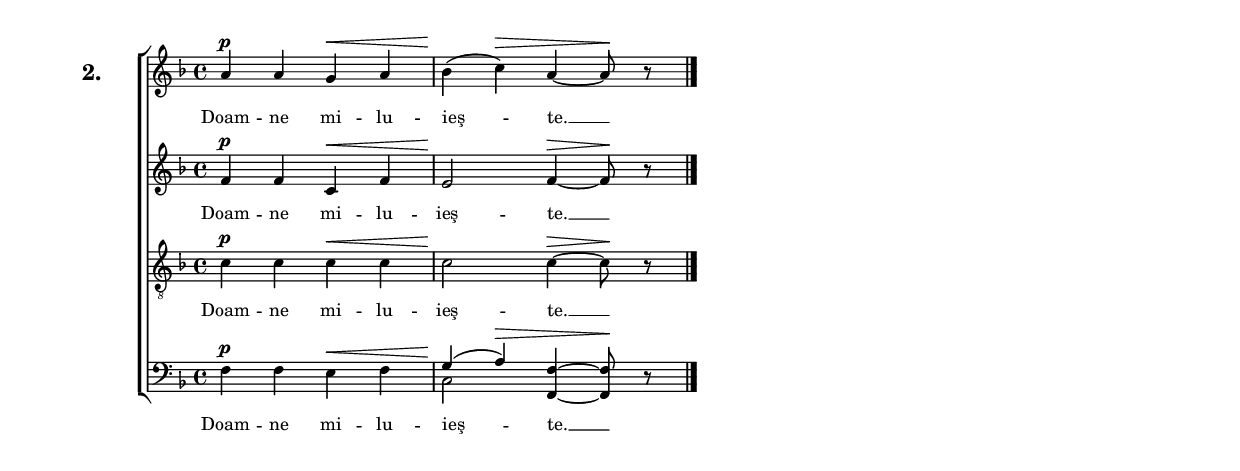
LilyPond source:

\version "2.19.80"
\include "defines.ly"
#(define myNoteSpacing 5.0)
#(define raggedRight #t)
midiTempo = 
  \midi {
    \tempo 4 = 124
    }


\include "preamble.ly"

global = {
  \globalPreamble
  \key f \major
  \override Staff.TimeSignature.style = #'()
  \time 4/4
}

sopMusic = \relative c' {
  \set Staff.instrumentName = \markup { \bold \huge \larger 2. }
  a'^\p a g^\< a
  bes(\! c)^\> a~ a8\! r \bar "|."
}

sopWords = \lyricmode {
  Doam -- ne mi -- lu -- ieş -- te. __
}

altoMusic = \relative c' {
  f4^\p f c^\< f
  e2\! f4~^\> f8\! r8
}

altoWords = \sopWords

tenorMusic = \relative c' {
  c4^\p c c^\< c
  c2\! c4~^\> c8\! r8
}

tenorWords = \sopWords

bassMusic = \relative c' {
  f,4^\p f e^\< f
  <<
    { \voiceOne g(\! a)^\> }
    \new Voice = "split" { \voiceTwo c,2 }
  >>
  \oneVoice <f f,>4~ <f f,>8\! r
}

bassWords = \sopWords

\include "four-staves.ly"
